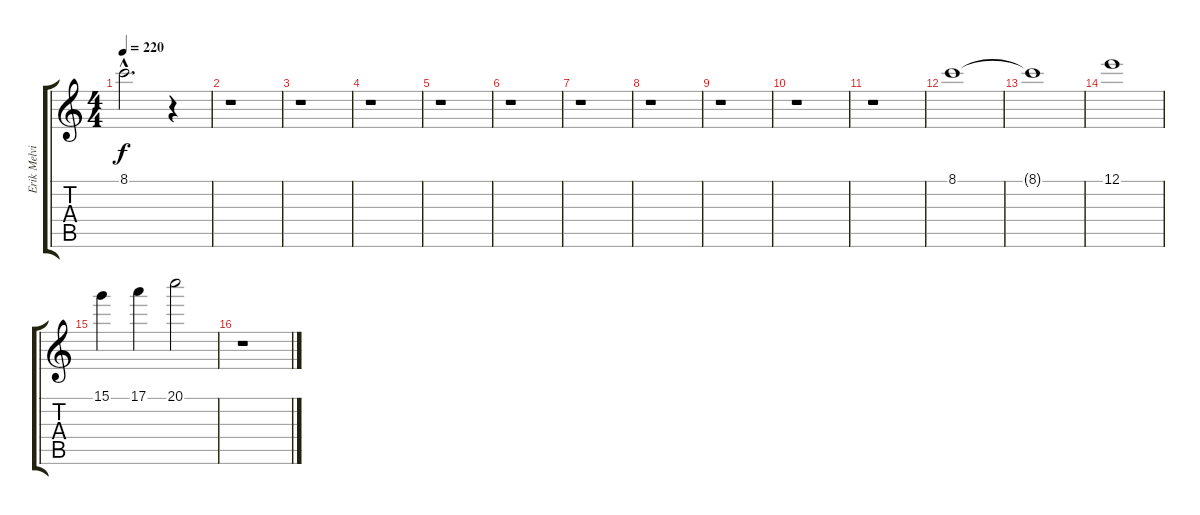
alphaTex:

\track ("Erik Melvin" "Erik Melvi") {instrument overdrivenguitar}
\staff {score tabs}
\tuning (E4 B3 G3 D3 A2 E2) {hide}
\ts (4 4)
\tempo 220
\clef g2
\ks c
8.1{hac}.2{d dy f instrument overdrivenguitar} r.4 |
r.1 |
r.1 |
r.1 |
r.1 |
r.1 |
r.1 |
r.1 |
r.1 |
r.1 |
r.1 |
8.1.1 |
8.1{t}.1 |
12.1.1 |
15.1.4 17.1.4 20.1.2 |
r.1
